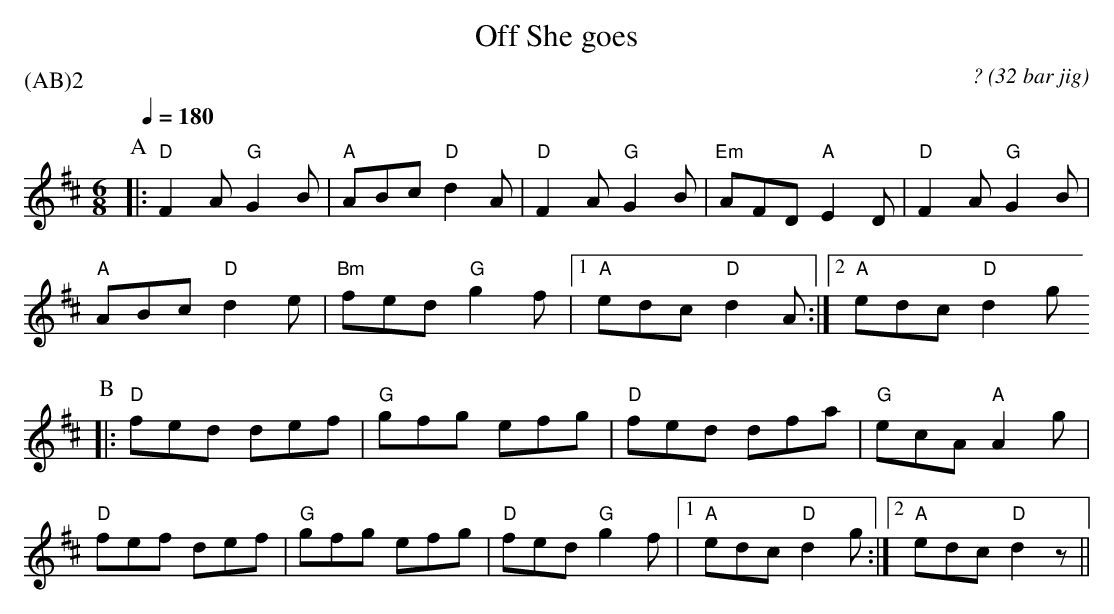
X:1
T:Off She goes
C:? (32 bar jig)
P:(AB)2
M:6/8
L:1/8
Q:1/4=180
K:D
P:A
|: "D" F2A "G" G2B | "A" ABc "D" d2A | "D" F2A "G" G2B | "Em" AFD "A" E2D | "D" F2A "G" G2B |
"A" ABc "D" d2e    | "Bm" fed "G" g2f |1 "A" edc "D" d2A :|2 "A" edc "D" d2g
P:B
|:  "D" fed def  |  "G" gfg efg | "D" fed dfa | "G" ecA "A" A2g |
"D" fef def | "G" gfg efg  | "D" fed  "G" g2f |1  "A" edc "D" d2g  :|2  "A" edc  "D" d2z  ||
